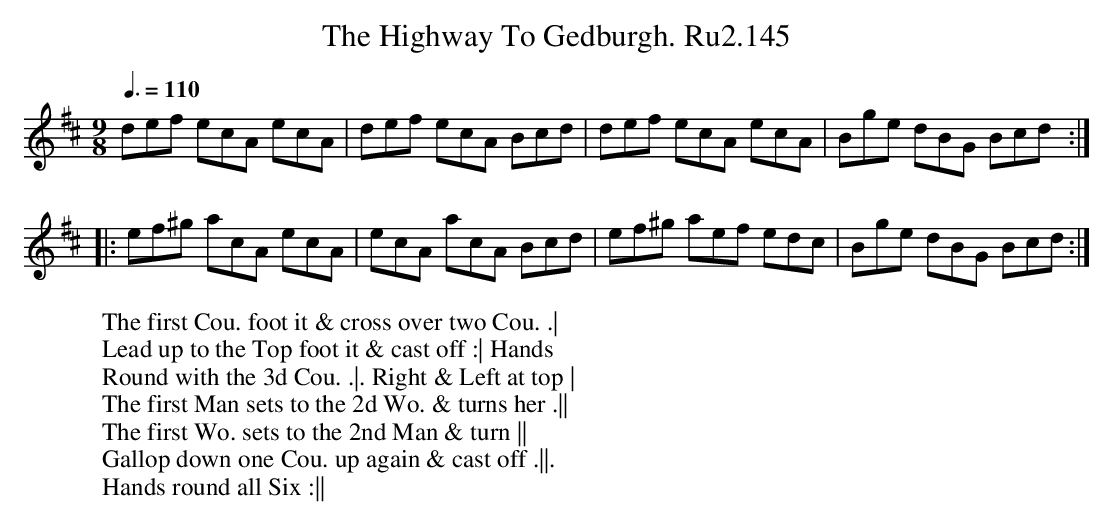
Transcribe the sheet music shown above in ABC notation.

X:1
T:Highway To Gedburgh. Ru2.145, The
M:9/8
L:1/8
W:The first Cou. foot it & cross over two Cou. .|
W:Lead up to the Top foot it & cast off :| Hands
W:Round with the 3d Cou. .|. Right & Left at top |
W:The first Man sets to the 2d Wo. & turns her .||
W:The first Wo. sets to the 2nd Man & turn ||
W:Gallop down one Cou. up again & cast off .||.
W:Hands round all Six :||
Q:3/8=110
K:Amix
def ecA ecA | def ecA Bcd | def ecA ecA | Bge dBG Bcd :|
|: ef^g acA ecA | ecA acA Bcd | ef^g aef edc | Bge dBG Bcd :|
